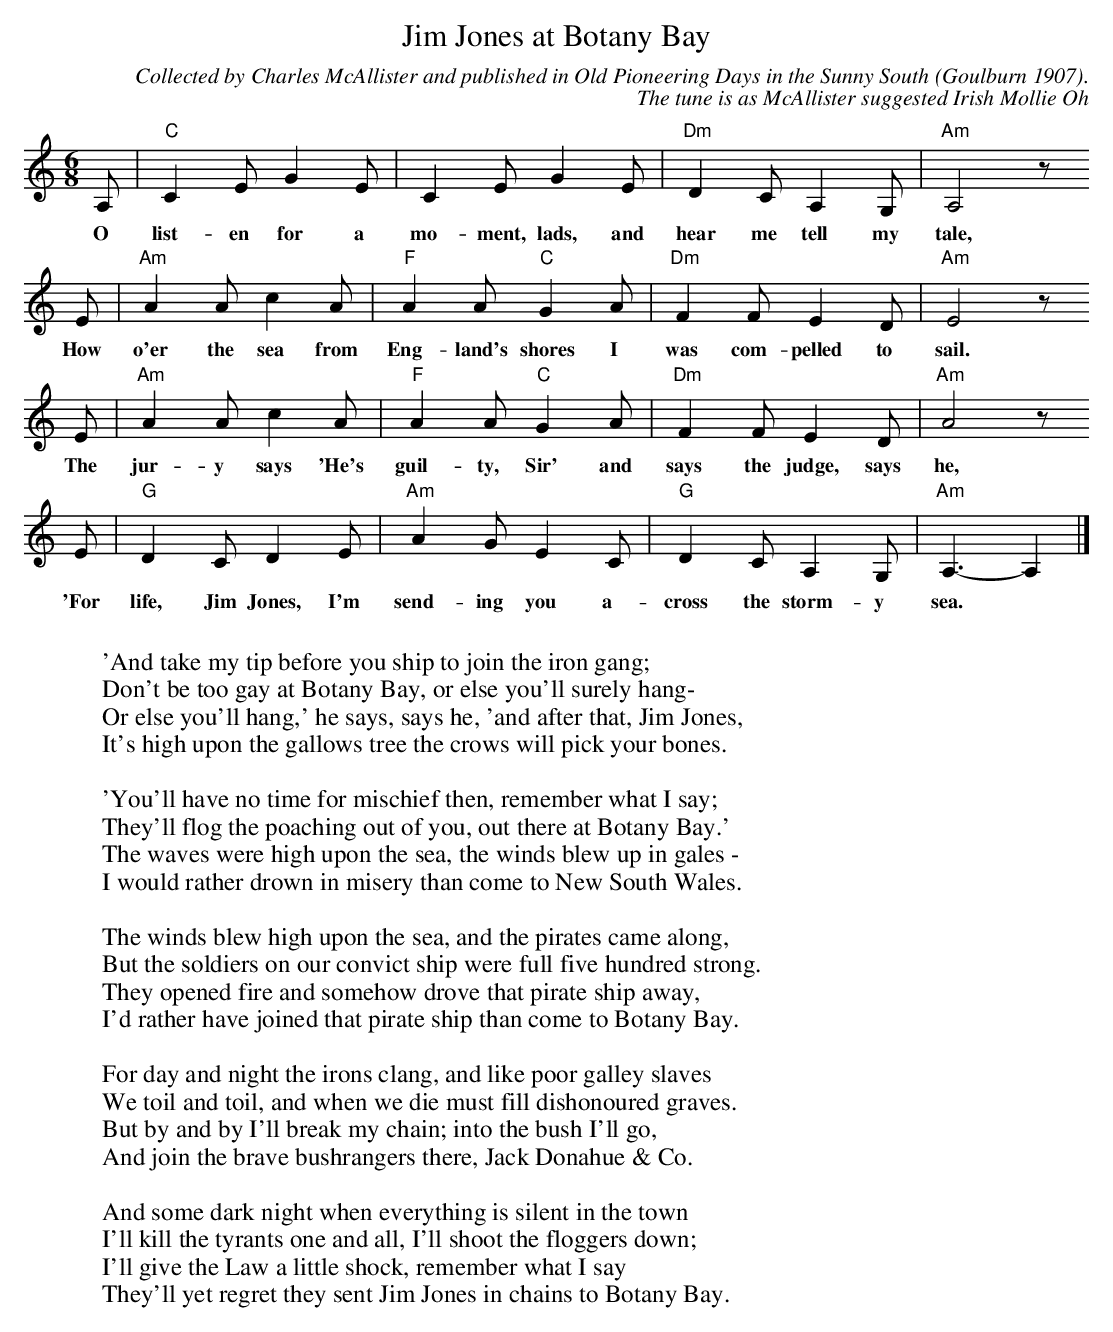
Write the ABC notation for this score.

X:1
T:Jim Jones at Botany Bay
C:Collected by Charles McAllister and published in Old Pioneering Days in the Sunny South (Goulburn 1907).
C:The tune is as McAllister suggested Irish Mollie Oh
M:6/8
L:1/8
K:C
A,|"C"C2EG2E|C2EG2E|"Dm"D2CA,2G,|"Am"A,4,z
w:O list-en for a mo-ment, lads, and hear me tell my tale,
E|"Am"A2A c2A|"F"A2A "C"G2A|"Dm"F2F E2D|"Am"E4z
w:How o'er the sea from Eng-land's shores I was com-pelled to sail.
E|"Am"A2Ac2A|"F"A2A "C"G2A|"Dm"F2F E2D|"Am"A4z
w:The jur-y says 'He's guil-ty, Sir' and says the judge, says he,
E|"G"D2C D2E|"Am"A2G E2C|"G"D2C A,2G,|"Am"A,3-A,2|]
w:'For life, Jim Jones, I'm send-ing you a-cross the storm-y sea.
W:
W:'And take my tip before you ship to join the iron gang;
W:Don't be too gay at Botany Bay, or else you'll surely hang-
W:Or else you'll hang,' he says, says he, 'and after that, Jim Jones,
W:It's high upon the gallows tree the crows will pick your bones.
W:
W:'You'll have no time for mischief then, remember what I say;
W:They'll flog the poaching out of you, out there at Botany Bay.'
W:The waves were high upon the sea, the winds blew up in gales -
W:I would rather drown in misery than come to New South Wales.
W:
W:The winds blew high upon the sea, and the pirates came along,
W:But the soldiers on our convict ship were full five hundred strong.
W:They opened fire and somehow drove that pirate ship away,
W:I'd rather have joined that pirate ship than come to Botany Bay.
W:
W:For day and night the irons clang, and like poor galley slaves
W:We toil and toil, and when we die must fill dishonoured graves.
W:But by and by I'll break my chain; into the bush I'll go,
W:And join the brave bushrangers there, Jack Donahue & Co.
W:
W:And some dark night when everything is silent in the town
W:I'll kill the tyrants one and all, I'll shoot the floggers down;
W:I'll give the Law a little shock, remember what I say
W:They'll yet regret they sent Jim Jones in chains to Botany Bay.
